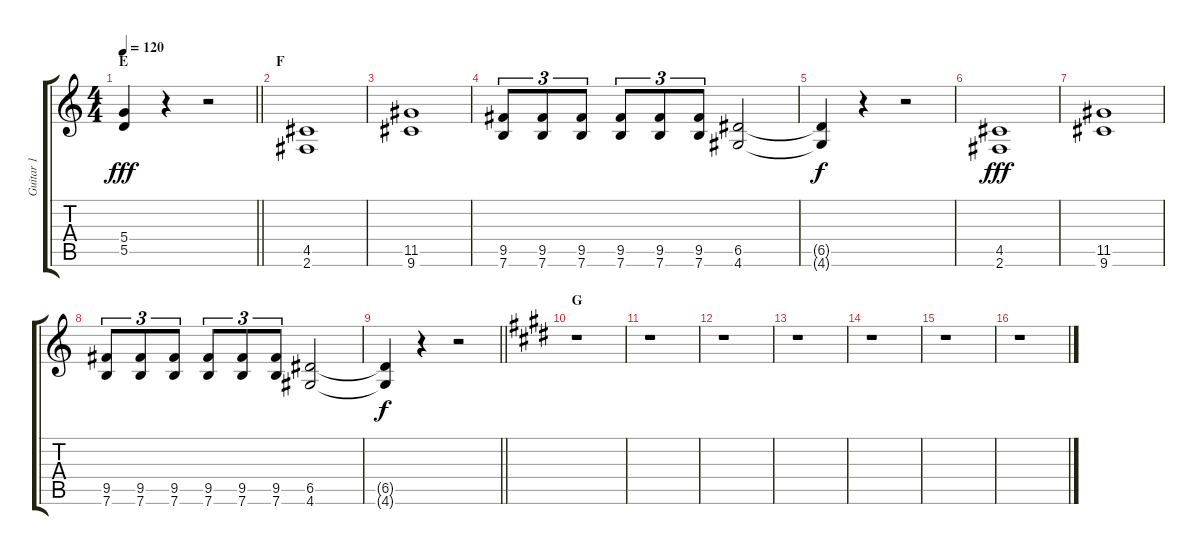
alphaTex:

\track ("Guitar 1" "Guitar 1") {instrument distortionguitar}
\staff {score tabs}
\tuning (E4 B3 G3 D3 A2 E2) {hide}
\ts (4 4)
\section ("" "E")
\tempo 120
\clef g2
\barLineRight lightlight
\ks c
(5.4 5.5).4{dy fff} r.4 r.2 |
\section ("" "F")
(4.5 2.6).1 |
(11.5 9.6).1 |
(9.5 7.6).8{tu (3 2)} (9.5 7.6).8{tu (3 2)} (9.5 7.6).8{tu (3 2)} (9.5 7.6).8{tu (3 2)} (9.5 7.6).8{tu (3 2)} (9.5 7.6).8{tu (3 2)} (6.5 4.6).2 |
(6.5{t} 4.6{t}).4{dy f} r.4 r.2 |
(4.5 2.6).1{dy fff} |
(11.5 9.6).1 |
(9.5 7.6).8{tu (3 2)} (9.5 7.6).8{tu (3 2)} (9.5 7.6).8{tu (3 2)} (9.5 7.6).8{tu (3 2)} (9.5 7.6).8{tu (3 2)} (9.5 7.6).8{tu (3 2)} (6.5 4.6).2 |
\barLineRight lightlight
(6.5{t} 4.6{t}).4{dy f} r.4 r.2 |
\section ("" "G")
\ks e
r.1 |
r.1 |
r.1 |
r.1 |
r.1 |
r.1 |
r.1
